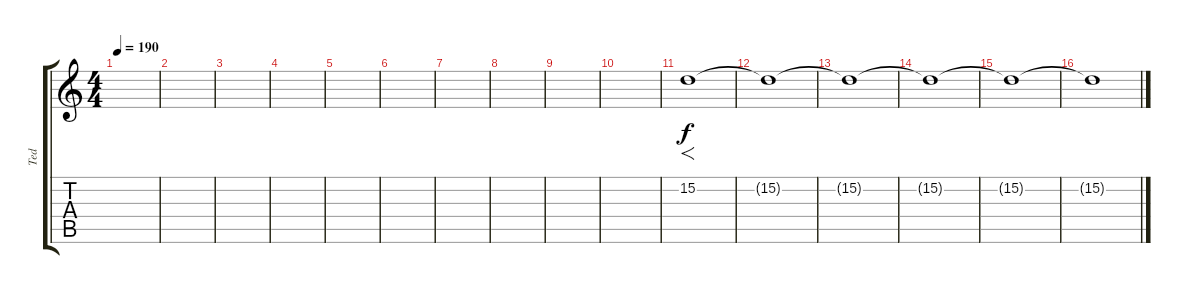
\track ("Ted" "Ted") {instrument stringensemble1}
\staff {score tabs}
\tuning (E4 B3 G3 D3 A2 E2) {hide}
\ts (4 4)
\tempo 190
\clef g2
\ks c
|
|
|
|
|
|
|
|
|
|
15.2.1{f} |
15.2{t}.1 |
15.2{t}.1 |
15.2{t}.1 |
15.2{t}.1 |
15.2{t}.1
